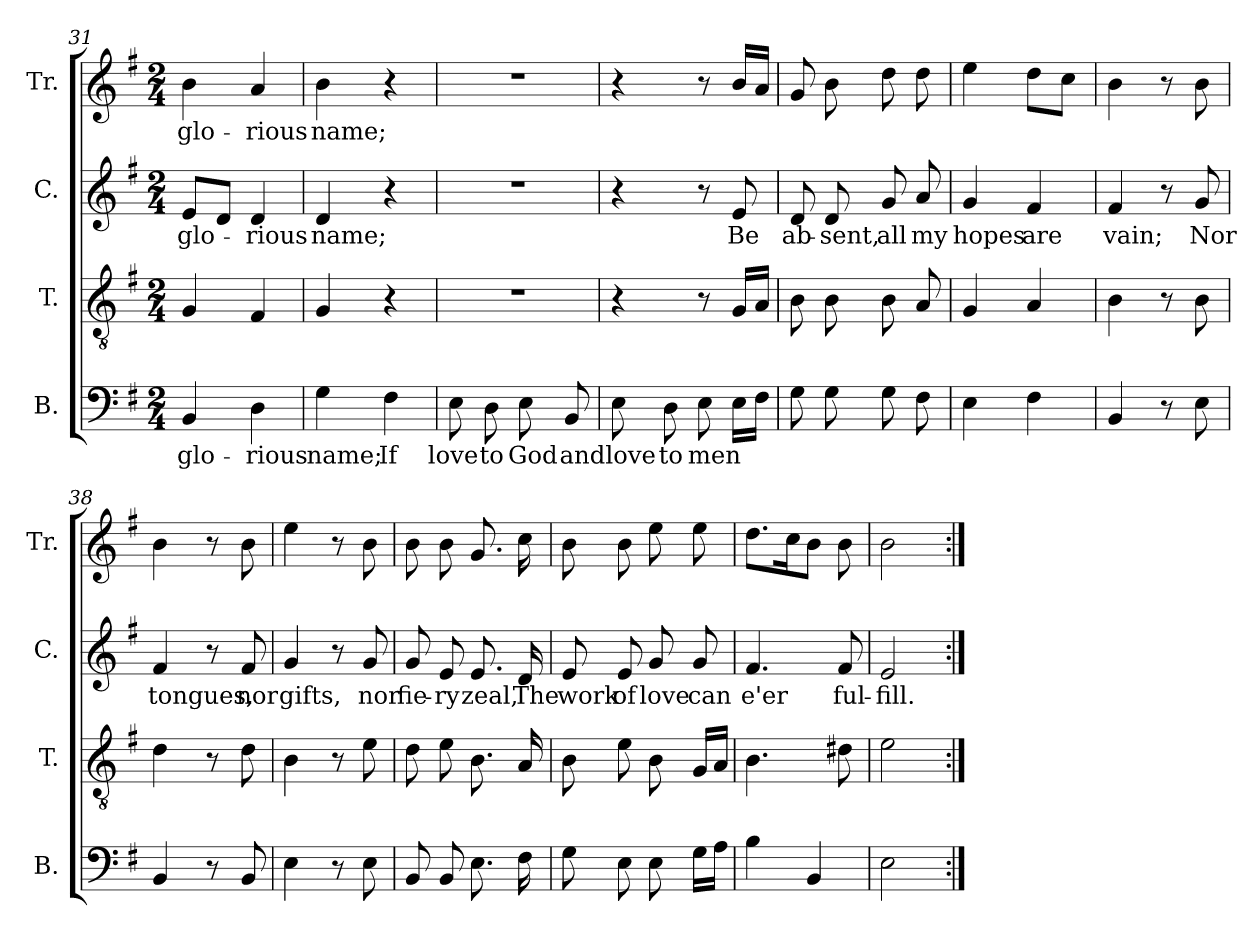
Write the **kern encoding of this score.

**kern	**text	**kern	**kern	**text	**kern	**text
*part4	*part4	*part3	*part2	*part2	*part1	*part1
*staff4	*staff4	*staff3	*staff2	*staff2	*staff1	*staff1
*I"B.	*	*I"T.	*I"C.	*	*I"Tr.	*
*I'B.	*	*I'T.	*I'C.	*	*I'Tr.	*
*clefF4	*	*clefGv2	*clefG2	*	*clefG2	*
*k[f#]	*	*k[f#]	*k[f#]	*	*k[f#]	*
*M2/4	*	*M2/4	*M2/4	*	*M2/4	*
=31	=31	=31	=31	=31	=31	=31
4BB/	glo-	4G/	8e/L	glo-	4b\	glo-
.	.	.	8d/J	.	.	.
4D\	-rious	4F#/	4d/	-rious	4a/	-rious
!!LO:LB:g=z
=32	=32	=32	=32	=32	=32	=32
4G\	name;	4G/	4d/	name;	4b\	name;
4F#\	If	4r	4r	.	4r	.
=33	=33	=33	=33	=33	=33	=33
8E\	love	2r	2r	.	2r	.
8D\	to	.	.	.	.	.
8E\	God	.	.	.	.	.
8BB/	and	.	.	.	.	.
=34	=34	=34	=34	=34	=34	=34
8E\	love	4r	4r	.	4r	.
8D\	to	.	.	.	.	.
8E\	men	8r	8r	.	8r	.
16E\LL	.	16G/LL	8e/	Be	16b/LL	.
16F#\JJ	.	16A/JJ	.	.	16a/JJ	.
=35	=35	=35	=35	=35	=35	=35
8G\	.	8B\	8d/	ab-	8g/	.
8G\	.	8B\	8d/	-sent,	8b\	.
8G\	.	8B\	8g/	all	8dd\	.
8F#\	.	8A/	8a/	my	8dd\	.
=36	=36	=36	=36	=36	=36	=36
4E\	.	4G/	4g/	hopes	4ee\	.
4F#\	.	4A/	4f#/	are	8dd\L	.
.	.	.	.	.	8cc\J	.
=37	=37	=37	=37	=37	=37	=37
4BB/	.	4B\	4f#/	vain;	4b\	.
8r	.	8r	8r	.	8r	.
8E\	.	8B\	8g/	Nor	8b\	.
=38	=38	=38	=38	=38	=38	=38
4BB/	.	4d\	4f#/	tongues,	4b\	.
8r	.	8r	8r	.	8r	.
8BB/	.	8d\	8f#/	nor	8b\	.
!!LO:LB:g=z
=39	=39	=39	=39	=39	=39	=39
4E\	.	4B\	4g/	gifts,	4ee\	.
8r	.	8r	8r	.	8r	.
8E\	.	8e\	8g/	nor	8b\	.
=40	=40	=40	=40	=40	=40	=40
8BB/	.	8d\	8g/	fie-	8b\	.
8BB/	.	8e\	8e/	-ry	8b\	.
8.E\	.	8.B\	8.e/	zeal,	8.g/	.
16F#\	.	16A/	16d/	The	16cc\	.
=41	=41	=41	=41	=41	=41	=41
8G\	.	8B\	8e/	work	8b\	.
8E\	.	8e\	8e/	of	8b\	.
8E\	.	8B\	8g/	love	8ee\	.
16G\LL	.	16G/LL	8g/	can	8ee\	.
16A\JJ	.	16A/JJ	.	.	.	.
=42	=42	=42	=42	=42	=42	=42
4B\	.	4.B\	4.f#/	e'er	8.dd\L	.
.	.	.	.	.	16cc\K	.
4BB/	.	.	.	.	8b\J	.
.	.	8d#X\	8f#/	ful-	8b\	.
=43	=43	=43	=43	=43	=43	=43
2E\	.	2e\	2e/	-fill.	2b\	.
=:|!	=:|!	=:|!	=:|!	=:|!	=:|!	=:|!
*-	*-	*-	*-	*-	*-	*-
